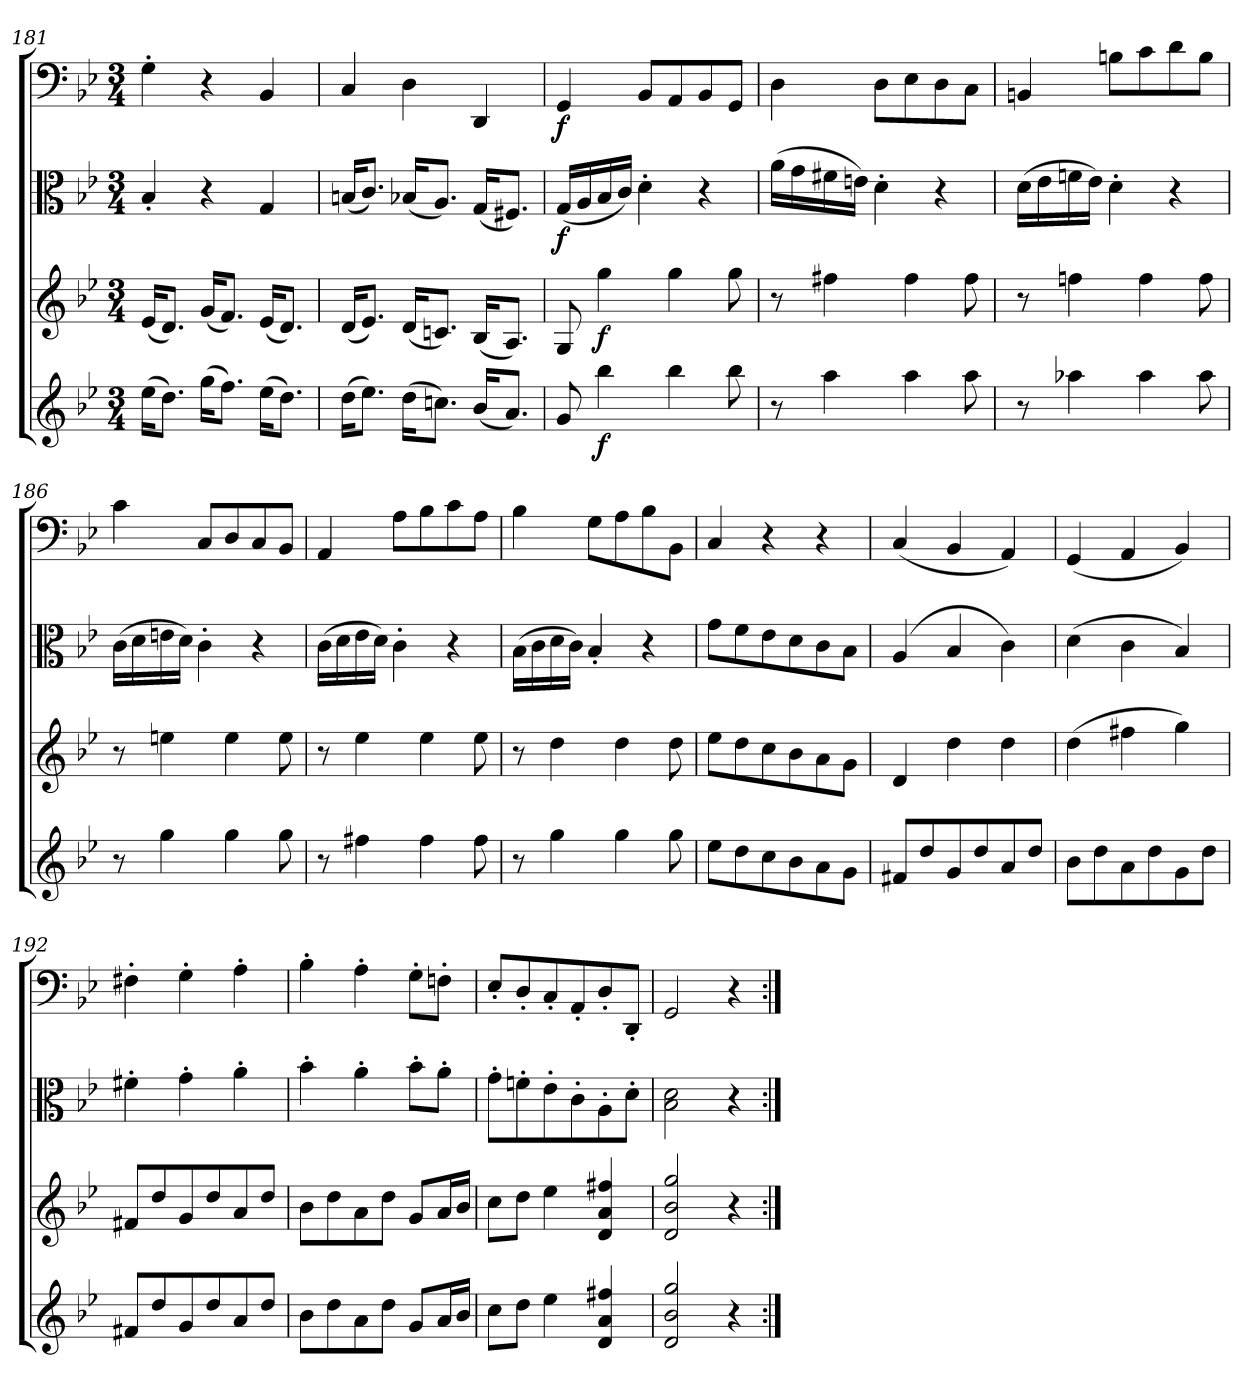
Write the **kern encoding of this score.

**kern	**dynam	**kern	**dynam	**kern	**dynam	**kern	**dynam
*part4	*part4	*part3	*part3	*part2	*part2	*part1	*part1
*staff4	*staff4	*staff3	*staff3	*staff2	*staff2	*staff1	*staff1
*clefG2	*	*clefG2	*	*clefC3	*	*clefF4	*
*k[b-e-]	*	*k[b-e-]	*	*k[b-e-]	*	*k[b-e-]	*
*g:	*	*g:	*	*g:	*	*g:	*
*M3/4	*	*M3/4	*	*M3/4	*	*M3/4	*
=181	=181	=181	=181	=181	=181	=181	=181
(16ee-\KL	.	(16e-/KL	.	4B-'/	.	4G'\	.
8.dd\J)	.	8.d/J)	.	.	.	.	.
(16gg\KL	.	(16g/KL	.	4r	.	4r	.
8.ff\J)	.	8.f/J)	.	.	.	.	.
(16ee-\KL	.	(16e-/KL	.	4G/	.	4BB-/	.
8.dd\J)	.	8.d/J)	.	.	.	.	.
=182	=182	=182	=182	=182	=182	=182	=182
(16dd\KL	.	(16d/KL	.	(16Bn/KL	.	4C/	.
8.ee-\J)	.	8.e-/J)	.	8.c/J)	.	.	.
(16dd\KL	.	(16d/KL	.	(16B-X/KL	.	4D\	.
8.ccn\J)	.	8.cn/J)	.	8.A/J)	.	.	.
(16b-/KL	.	(16B-/KL	.	(16G/KL	.	4DD/	.
8.a/J)	.	8.A/J)	.	8.F#X/J)	.	.	.
=183	=183	=183	=183	=183	=183	=183	=183
8g/	.	8G/	.	(16G/LL	f	4GG/	f
.	.	.	.	16A/	.	.	.
4bb-\	f	4gg\	f	16B-/	.	.	.
.	.	.	.	16c/JJ)	.	.	.
.	.	.	.	4d'\	.	8BB-/L	.
4bb-\	.	4gg\	.	.	.	8AA/	.
.	.	.	.	4r	.	8BB-/	.
8bb-\	.	8gg\	.	.	.	8GG/J	.
=184	=184	=184	=184	=184	=184	=184	=184
8r	.	8r	.	(16a\LL	.	4D\	.
.	.	.	.	16g\	.	.	.
4aa\	.	4ff#X\	.	16f#X\	.	.	.
.	.	.	.	16en\JJ)	.	.	.
.	.	.	.	4d'\	.	8D\L	.
4aa\	.	4ff#\	.	.	.	8E-\	.
.	.	.	.	4r	.	8D\	.
8aa\	.	8ff#\	.	.	.	8C\J	.
=185	=185	=185	=185	=185	=185	=185	=185
8r	.	8r	.	(16d\LL	.	4BBn/	.
.	.	.	.	16e-\	.	.	.
4aa-X\	.	4ffn\	.	16fn\	.	.	.
.	.	.	.	16e-\JJ)	.	.	.
.	.	.	.	4d'\	.	8Bn\L	.
4aa-\	.	4ff\	.	.	.	8c\	.
.	.	.	.	4r	.	8d\	.
8aa-\	.	8ff\	.	.	.	8B\J	.
=186	=186	=186	=186	=186	=186	=186	=186
8r	.	8r	.	(16c\LL	.	4c\	.
.	.	.	.	16d\	.	.	.
4gg\	.	4een\	.	16en\	.	.	.
.	.	.	.	16d\JJ)	.	.	.
.	.	.	.	4c'\	.	8C/L	.
4gg\	.	4ee\	.	.	.	8D/	.
.	.	.	.	4r	.	8C/	.
8gg\	.	8ee\	.	.	.	8BB-/J	.
=187	=187	=187	=187	=187	=187	=187	=187
8r	.	8r	.	(16c\LL	.	4AA/	.
.	.	.	.	16d\	.	.	.
4ff#X\	.	4ee-\	.	16e-\	.	.	.
.	.	.	.	16d\JJ)	.	.	.
.	.	.	.	4c'\	.	8A\L	.
4ff#\	.	4ee-\	.	.	.	8B-\	.
.	.	.	.	4r	.	8c\	.
8ff#\	.	8ee-\	.	.	.	8A\J	.
=188	=188	=188	=188	=188	=188	=188	=188
8r	.	8r	.	(16B-\LL	.	4B-\	.
.	.	.	.	16c\	.	.	.
4gg\	.	4dd\	.	16d\	.	.	.
.	.	.	.	16c\JJ)	.	.	.
.	.	.	.	4B-'/	.	8G\L	.
4gg\	.	4dd\	.	.	.	8A\	.
.	.	.	.	4r	.	8B-\	.
8gg\	.	8dd\	.	.	.	8BB-\J	.
=189	=189	=189	=189	=189	=189	=189	=189
8ee-\L	.	8ee-\L	.	8g\L	.	4C/	.
8dd\	.	8dd\	.	8f\	.	.	.
8cc\	.	8cc\	.	8e-\	.	4r	.
8b-\	.	8b-\	.	8d\	.	.	.
8a\	.	8a\	.	8c\	.	4r	.
8g\J	.	8g\J	.	8B-\J	.	.	.
=190	=190	=190	=190	=190	=190	=190	=190
8f#X/L	.	4d/	.	(4A/	.	(4C/	.
8dd/	.	.	.	.	.	.	.
8g/	.	4dd\	.	4B-/	.	4BB-/	.
8dd/	.	.	.	.	.	.	.
8a/	.	4dd\	.	4c\)	.	4AA/)	.
8dd/J	.	.	.	.	.	.	.
=191	=191	=191	=191	=191	=191	=191	=191
8b-\L	.	(4dd\	.	(4d\	.	(4GG/	.
8dd\	.	.	.	.	.	.	.
8a\	.	4ff#X\	.	4c\	.	4AA/	.
8dd\	.	.	.	.	.	.	.
8g\	.	4gg\)	.	4B-/)	.	4BB-/)	.
8dd\J	.	.	.	.	.	.	.
=192	=192	=192	=192	=192	=192	=192	=192
8f#X/L	.	8f#X/L	.	4f#X'\	.	4F#X'\	.
8dd/	.	8dd/	.	.	.	.	.
8g/	.	8g/	.	4g'\	.	4G'\	.
8dd/	.	8dd/	.	.	.	.	.
8a/	.	8a/	.	4a'\	.	4A'\	.
8dd/J	.	8dd/J	.	.	.	.	.
=193	=193	=193	=193	=193	=193	=193	=193
8b-\L	.	8b-\L	.	4b-'\	.	4B-'\	.
8dd\	.	8dd\	.	.	.	.	.
8a\	.	8a\	.	4a'\	.	4A'\	.
8dd\J	.	8dd\J	.	.	.	.	.
8g/L	.	8g/L	.	8b-'\L	.	8G'\L	.
16a/L	.	16a/L	.	8a'\J	.	8Fn'\J	.
16b-/JJ	.	16b-/JJ	.	.	.	.	.
=194	=194	=194	=194	=194	=194	=194	=194
8cc\L	.	8cc\L	.	8g'\L	.	8E-'/L	.
8dd\J	.	8dd\J	.	8fn'\	.	8D'/	.
4ee-\	.	4ee-\	.	8e-'\	.	8C'/	.
.	.	.	.	8c'\	.	8AA'/	.
4d/ 4a/ 4ff#X/	.	4d/ 4a/ 4ff#X/	.	8A'\	.	8D'/	.
.	.	.	.	8d'\J	.	8DD'/J	.
=195	=195	=195	=195	=195	=195	=195	=195
2d/ 2b-/ 2gg/	.	2d/ 2b-/ 2gg/	.	2B-\ 2d\	.	2GG/	.
4r	.	4r	.	4r	.	4r	.
=:|!	=:|!	=:|!	=:|!	=:|!	=:|!	=:|!	=:|!
*-	*-	*-	*-	*-	*-	*-	*-
